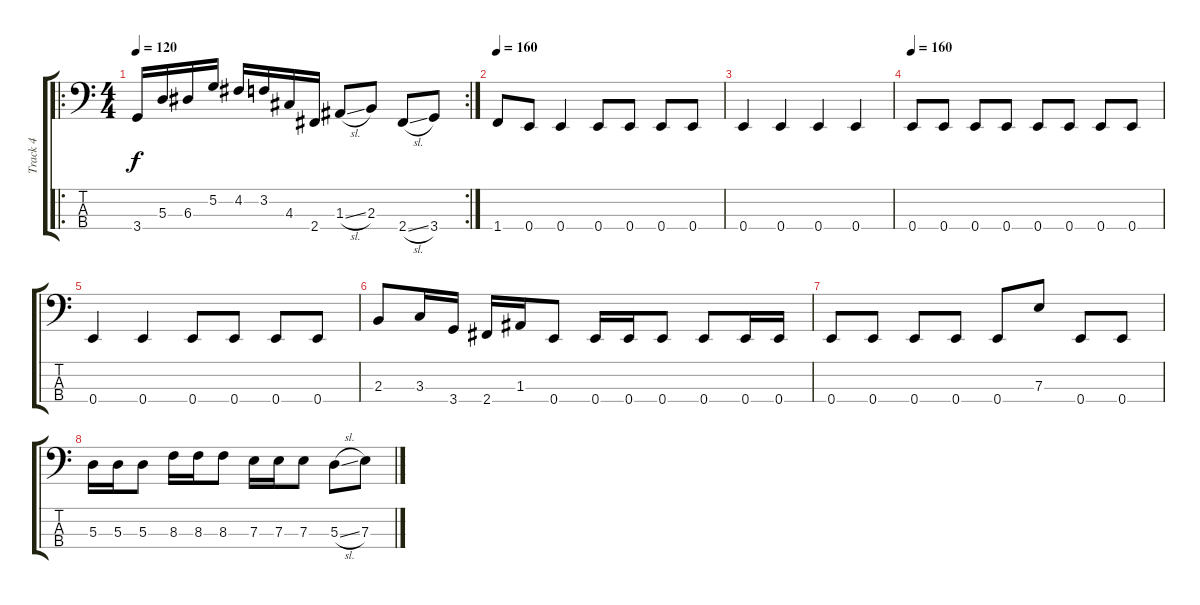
\track ("Track 4" "Track 4") {instrument electricbasspick}
\staff {score tabs}
\tuning (G2 D2 A1 E1) {hide}
\ro
\rc 2
\ts (4 4)
\tempo 120
\clef f4
\ks c
3.4.16{dy f} 5.3.16 6.3.16 5.2.16 4.2.16 3.2.16 4.3.16 2.4.16 1.3{sl}.8 2.3.8 2.4{sl}.8 3.4.8 |
\tempo 160
1.4.8 0.4.8 0.4.4 0.4.8 0.4.8 0.4.8 0.4.8 |
0.4.4 0.4.4 0.4.4 0.4.4 |
\tempo 160
0.4.8 0.4.8 0.4.8 0.4.8 0.4.8 0.4.8 0.4.8 0.4.8 |
0.4.4 0.4.4 0.4.8 0.4.8 0.4.8 0.4.8 |
2.3.8 3.3.16 3.4.16 2.4.16 1.3.16 0.4.8 0.4.16 0.4.16 0.4.8 0.4.8 0.4.16 0.4.16 |
0.4.8 0.4.8 0.4.8 0.4.8 0.4.8 7.3.8 0.4.8 0.4.8 |
5.3.16 5.3.16 5.3.8 8.3.16 8.3.16 8.3.8 7.3.16 7.3.16 7.3.8 5.3{sl}.8 7.3.8
